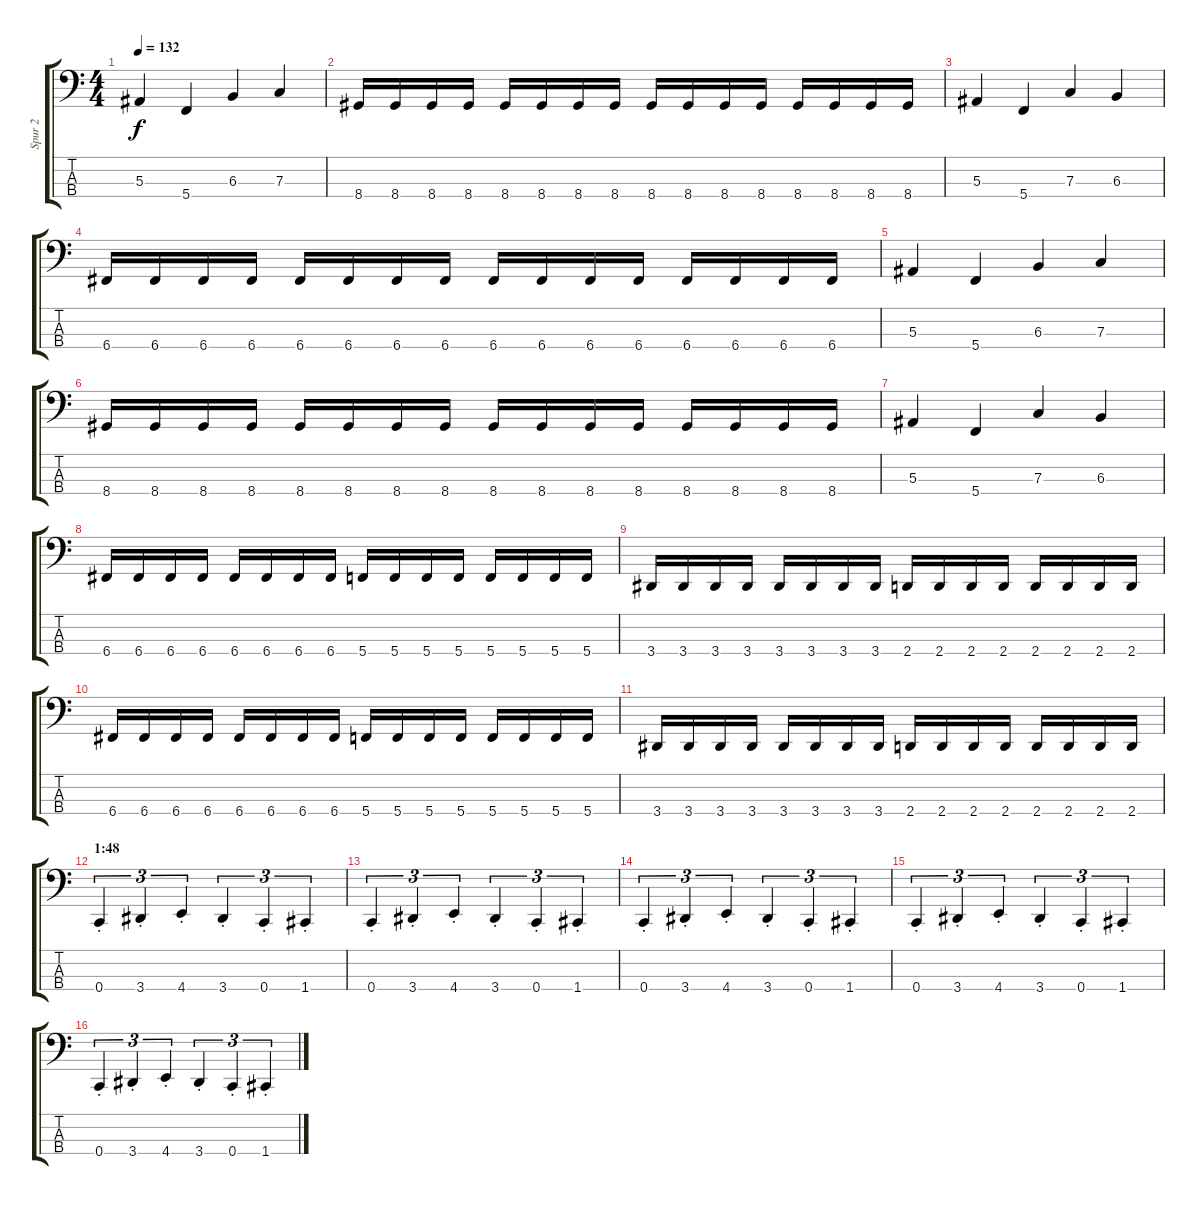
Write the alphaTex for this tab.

\track ("Spur 2" "Spur 2") {instrument electricbassfinger}
\staff {score tabs}
\tuning (Eb2 Bb1 F1 C1) {hide}
\ts (4 4)
\tempo 132
\clef f4
\ks c
5.3.4{dy f} 5.4.4 6.3.4 7.3.4 |
8.4.16 8.4.16 8.4.16 8.4.16 8.4.16 8.4.16 8.4.16 8.4.16 8.4.16 8.4.16 8.4.16 8.4.16 8.4.16 8.4.16 8.4.16 8.4.16 |
5.3.4 5.4.4 7.3.4 6.3.4 |
6.4.16 6.4.16 6.4.16 6.4.16 6.4.16 6.4.16 6.4.16 6.4.16 6.4.16 6.4.16 6.4.16 6.4.16 6.4.16 6.4.16 6.4.16 6.4.16 |
5.3.4 5.4.4 6.3.4 7.3.4 |
8.4.16 8.4.16 8.4.16 8.4.16 8.4.16 8.4.16 8.4.16 8.4.16 8.4.16 8.4.16 8.4.16 8.4.16 8.4.16 8.4.16 8.4.16 8.4.16 |
5.3.4 5.4.4 7.3.4 6.3.4 |
6.4.16 6.4.16 6.4.16 6.4.16 6.4.16 6.4.16 6.4.16 6.4.16 5.4.16 5.4.16 5.4.16 5.4.16 5.4.16 5.4.16 5.4.16 5.4.16 |
3.4.16 3.4.16 3.4.16 3.4.16 3.4.16 3.4.16 3.4.16 3.4.16 2.4.16 2.4.16 2.4.16 2.4.16 2.4.16 2.4.16 2.4.16 2.4.16 |
6.4.16 6.4.16 6.4.16 6.4.16 6.4.16 6.4.16 6.4.16 6.4.16 5.4.16 5.4.16 5.4.16 5.4.16 5.4.16 5.4.16 5.4.16 5.4.16 |
3.4.16 3.4.16 3.4.16 3.4.16 3.4.16 3.4.16 3.4.16 3.4.16 2.4.16 2.4.16 2.4.16 2.4.16 2.4.16 2.4.16 2.4.16 2.4.16 |
\section ("" "1:48")
0.4{st}.4{tu (3 2)} 3.4{st}.4{tu (3 2)} 4.4{st}.4{tu (3 2)} 3.4{st}.4{tu (3 2)} 0.4{st}.4{tu (3 2)} 1.4{st}.4{tu (3 2)} |
0.4{st}.4{tu (3 2)} 3.4{st}.4{tu (3 2)} 4.4{st}.4{tu (3 2)} 3.4{st}.4{tu (3 2)} 0.4{st}.4{tu (3 2)} 1.4{st}.4{tu (3 2)} |
0.4{st}.4{tu (3 2)} 3.4{st}.4{tu (3 2)} 4.4{st}.4{tu (3 2)} 3.4{st}.4{tu (3 2)} 0.4{st}.4{tu (3 2)} 1.4{st}.4{tu (3 2)} |
0.4{st}.4{tu (3 2)} 3.4{st}.4{tu (3 2)} 4.4{st}.4{tu (3 2)} 3.4{st}.4{tu (3 2)} 0.4{st}.4{tu (3 2)} 1.4{st}.4{tu (3 2)} |
0.4{st}.4{tu (3 2)} 3.4{st}.4{tu (3 2)} 4.4{st}.4{tu (3 2)} 3.4{st}.4{tu (3 2)} 0.4{st}.4{tu (3 2)} 1.4{st}.4{tu (3 2)}
